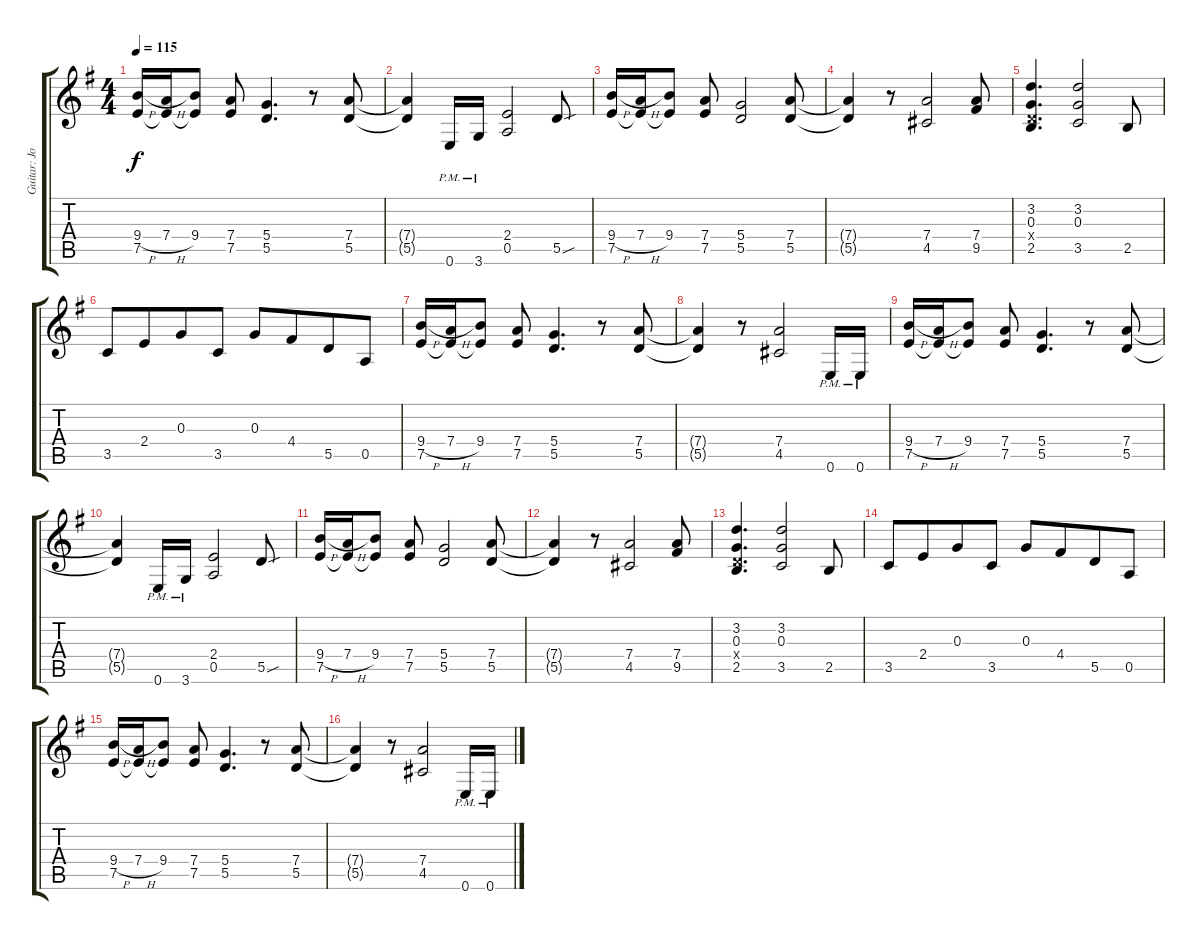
\track ("Guitar: John" "Guitar: Jo") {instrument electricguitarclean}
\staff {score tabs}
\tuning (E4 B3 G3 D3 A2 E2) {hide}
\ts (4 4)
\tempo 115
\clef g2
\ks g
(9.4{h} 7.5).16{dy f} (7.4{h} 7.5{t}).16 (9.4 7.5{t}).8 (7.4 7.5).8 (5.4 5.5).4{d} r.8 (7.4 5.5).8 |
(7.4{t} 5.5{t}).4 0.6{pm}.16 3.6{pm}.16 (2.4 0.5).2 5.5{sou}.8 |
(9.4{h} 7.5).16 (7.4{h} 7.5{t}).16 (9.4 7.5{t}).8 (7.4 7.5).8 (5.4 5.5).2 (7.4 5.5).8 |
(7.4{t} 5.5{t}).4 r.8 (7.4 4.5).2 (7.4 9.5).8 |
(3.2 0.3 0.4{x} 2.5).4{d} (3.2 0.3 3.5).2 2.5.8 |
3.5.8 2.4.8{beam merge} 0.3.8 3.5.8 0.3.8 4.4.8{beam merge} 5.5.8 0.5.8 |
(9.4{h} 7.5).16 (7.4{h} 7.5{t}).16 (9.4 7.5{t}).8 (7.4 7.5).8 (5.4 5.5).4{d} r.8 (7.4 5.5).8 |
(7.4{t} 5.5{t}).4 r.8 (7.4 4.5).2 0.6{pm}.16 0.6{pm}.16 |
(9.4{h} 7.5).16 (7.4{h} 7.5{t}).16 (9.4 7.5{t}).8 (7.4 7.5).8 (5.4 5.5).4{d} r.8 (7.4 5.5).8 |
(7.4{t} 5.5{t}).4 0.6{pm}.16 3.6{pm}.16 (2.4 0.5).2 5.5{sou}.8 |
(9.4{h} 7.5).16 (7.4{h} 7.5{t}).16 (9.4 7.5{t}).8 (7.4 7.5).8 (5.4 5.5).2 (7.4 5.5).8 |
(7.4{t} 5.5{t}).4 r.8 (7.4 4.5).2 (7.4 9.5).8 |
(3.2 0.3 0.4{x} 2.5).4{d} (3.2 0.3 3.5).2 2.5.8 |
3.5.8 2.4.8{beam merge} 0.3.8 3.5.8 0.3.8 4.4.8{beam merge} 5.5.8 0.5.8 |
(9.4{h} 7.5).16 (7.4{h} 7.5{t}).16 (9.4 7.5{t}).8 (7.4 7.5).8 (5.4 5.5).4{d} r.8 (7.4 5.5).8 |
(7.4{t} 5.5{t}).4 r.8 (7.4 4.5).2 0.6{pm}.16 0.6{pm}.16
